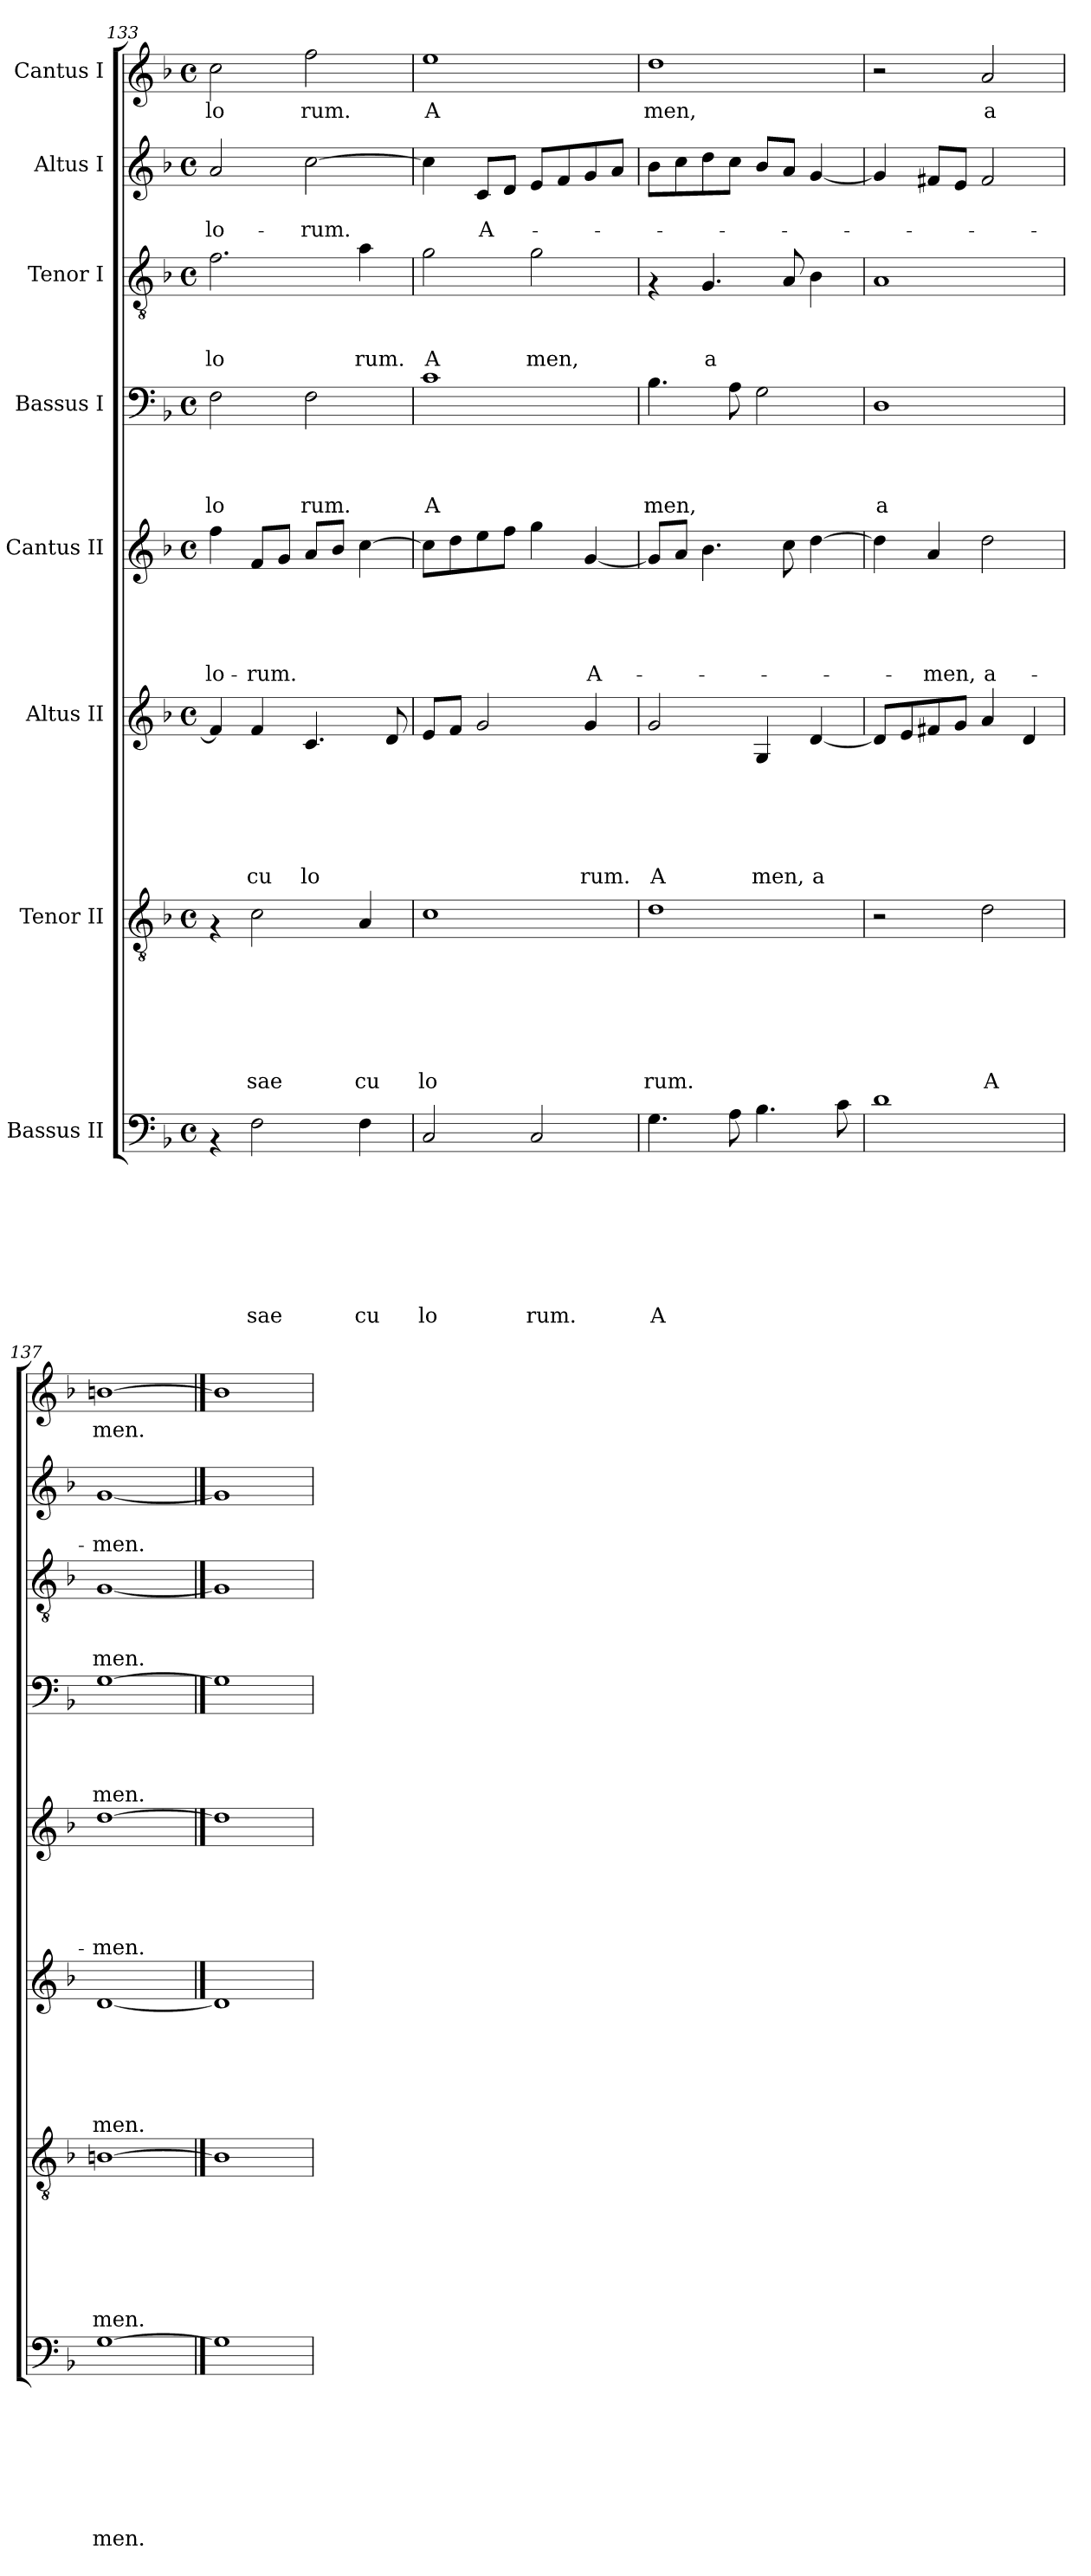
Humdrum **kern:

**kern	**text	**text	**text	**text	**text	**text	**text	**text	**kern	**text	**text	**text	**text	**text	**text	**text	**kern	**text	**text	**text	**text	**text	**text	**kern	**text	**text	**text	**text	**text	**kern	**text	**text	**text	**text	**kern	**text	**text	**text	**kern	**text	**text	**kern	**text
*part8	*part8	*part8	*part8	*part8	*part8	*part8	*part8	*part8	*part7	*part7	*part7	*part7	*part7	*part7	*part7	*part7	*part6	*part6	*part6	*part6	*part6	*part6	*part6	*part5	*part5	*part5	*part5	*part5	*part5	*part4	*part4	*part4	*part4	*part4	*part3	*part3	*part3	*part3	*part2	*part2	*part2	*part1	*part1
*staff8	*staff8	*staff8	*staff8	*staff8	*staff8	*staff8	*staff8	*staff8	*staff7	*staff7	*staff7	*staff7	*staff7	*staff7	*staff7	*staff7	*staff6	*staff6	*staff6	*staff6	*staff6	*staff6	*staff6	*staff5	*staff5	*staff5	*staff5	*staff5	*staff5	*staff4	*staff4	*staff4	*staff4	*staff4	*staff3	*staff3	*staff3	*staff3	*staff2	*staff2	*staff2	*staff1	*staff1
*I"Bassus II	*	*	*	*	*	*	*	*	*I"Tenor II	*	*	*	*	*	*	*	*I"Altus II	*	*	*	*	*	*	*I"Cantus II	*	*	*	*	*	*I"Bassus I	*	*	*	*	*I"Tenor I	*	*	*	*I"Altus I	*	*	*I"Cantus I	*
*clefF4	*	*	*	*	*	*	*	*	*clefGv2	*	*	*	*	*	*	*	*clefG2	*	*	*	*	*	*	*clefG2	*	*	*	*	*	*clefF4	*	*	*	*	*clefGv2	*	*	*	*clefG2	*	*	*clefG2	*
*k[b-]	*	*	*	*	*	*	*	*	*k[b-]	*	*	*	*	*	*	*	*k[b-]	*	*	*	*	*	*	*k[b-]	*	*	*	*	*	*k[b-]	*	*	*	*	*k[b-]	*	*	*	*k[b-]	*	*	*k[b-]	*
*F:	*	*	*	*	*	*	*	*	*F:	*	*	*	*	*	*	*	*F:	*	*	*	*	*	*	*F:	*	*	*	*	*	*F:	*	*	*	*	*F:	*	*	*	*F:	*	*	*F:	*
*M4/4	*	*	*	*	*	*	*	*	*M4/4	*	*	*	*	*	*	*	*M4/4	*	*	*	*	*	*	*M4/4	*	*	*	*	*	*M4/4	*	*	*	*	*M4/4	*	*	*	*M4/4	*	*	*M4/4	*
*met(c)	*	*	*	*	*	*	*	*	*met(c)	*	*	*	*	*	*	*	*met(c)	*	*	*	*	*	*	*met(c)	*	*	*	*	*	*met(c)	*	*	*	*	*met(c)	*	*	*	*met(c)	*	*	*met(c)	*
=133	=133	=133	=133	=133	=133	=133	=133	=133	=133	=133	=133	=133	=133	=133	=133	=133	=133	=133	=133	=133	=133	=133	=133	=133	=133	=133	=133	=133	=133	=133	=133	=133	=133	=133	=133	=133	=133	=133	=133	=133	=133	=133	=133
!	!	!	!	!	!	!	!	!	!	!	!	!	!	!	!	!	!	!	!	!	!	!	!	!	!	!	!	!	!LO:LY:b	!	!	!	!	!LO:LY:b	!	!	!	!LO:LY:b	!	!	!LO:LY:b	!	!LO:LY:b
4rAA	.	.	.	.	.	.	.	.	4rF	.	.	.	.	.	.	.	4f/]	.	.	.	.	.	.	4ff\	.	.	.	.	-lo-	2F\	.	.	.	lo	2.f\	.	.	lo	2a/	.	-lo-	2cc\	lo
!	!	!	!	!	!	!	!	!LO:LY:b	!	!	!	!	!	!	!	!LO:LY:b	!	!	!	!	!	!	!LO:LY:b	!	!	!	!	!	!LO:LY:b	!	!	!	!	!	!	!	!	!	!	!	!	!	!
2F\	.	.	.	.	.	.	.	sae	2c\	.	.	.	.	.	.	sae	4f/	.	.	.	.	.	cu	8f/L	.	.	.	.	-rum.	.	.	.	.	.	.	.	.	.	.	.	.	.	.
.	.	.	.	.	.	.	.	.	.	.	.	.	.	.	.	.	.	.	.	.	.	.	.	8g/J	.	.	.	.	.	.	.	.	.	.	.	.	.	.	.	.	.	.	.
!	!	!	!	!	!	!	!	!	!	!	!	!	!	!	!	!	!	!	!	!	!	!	!LO:LY:b	!	!	!	!	!	!	!	!	!	!	!LO:LY:b	!	!	!	!	!	!	!LO:LY:b	!	!LO:LY:b
.	.	.	.	.	.	.	.	.	.	.	.	.	.	.	.	.	4.c/	.	.	.	.	.	lo	8a/L	.	.	.	.	.	2F\	.	.	.	rum.	.	.	.	.	[>2cc\	.	-rum.	2ff\	rum.
.	.	.	.	.	.	.	.	.	.	.	.	.	.	.	.	.	.	.	.	.	.	.	.	8b-/J	.	.	.	.	.	.	.	.	.	.	.	.	.	.	.	.	.	.	.
!	!	!	!	!	!	!	!	!LO:LY:b	!	!	!	!	!	!	!	!LO:LY:b	!	!	!	!	!	!	!	!	!	!	!	!	!	!	!	!	!	!	!	!	!	!LO:LY:b	!	!	!	!	!
4F\	.	.	.	.	.	.	.	cu	4A/	.	.	.	.	.	.	cu	.	.	.	.	.	.	.	[>4cc\	.	.	.	.	.	.	.	.	.	.	4a\	.	.	rum.	.	.	.	.	.
.	.	.	.	.	.	.	.	.	.	.	.	.	.	.	.	.	8d/	.	.	.	.	.	.	.	.	.	.	.	.	.	.	.	.	.	.	.	.	.	.	.	.	.	.
=134	=134	=134	=134	=134	=134	=134	=134	=134	=134	=134	=134	=134	=134	=134	=134	=134	=134	=134	=134	=134	=134	=134	=134	=134	=134	=134	=134	=134	=134	=134	=134	=134	=134	=134	=134	=134	=134	=134	=134	=134	=134	=134	=134
!	!	!	!	!	!	!	!	!LO:LY:b	!	!	!	!	!	!	!	!LO:LY:b	!	!	!	!	!	!	!	!	!	!	!	!	!	!	!	!	!	!LO:LY:b	!	!	!	!LO:LY:b	!	!	!	!	!LO:LY:b
2C/	.	.	.	.	.	.	.	lo	1c	.	.	.	.	.	.	lo	8e/L	.	.	.	.	.	.	8cc\L]	.	.	.	.	.	1c	.	.	.	A	2g\	.	.	A	4cc\]	.	.	1ee	A
.	.	.	.	.	.	.	.	.	.	.	.	.	.	.	.	.	8f/J	.	.	.	.	.	.	8dd\	.	.	.	.	.	.	.	.	.	.	.	.	.	.	.	.	.	.	.
!	!	!	!	!	!	!	!	!	!	!	!	!	!	!	!	!	!	!	!	!	!	!	!	!	!	!	!	!	!	!	!	!	!	!	!	!	!	!	!	!	!LO:LY:b	!	!
.	.	.	.	.	.	.	.	.	.	.	.	.	.	.	.	.	2g/	.	.	.	.	.	.	8ee\	.	.	.	.	.	.	.	.	.	.	.	.	.	.	8c/L	.	A-	.	.
.	.	.	.	.	.	.	.	.	.	.	.	.	.	.	.	.	.	.	.	.	.	.	.	8ff\J	.	.	.	.	.	.	.	.	.	.	.	.	.	.	8d/J	.	.	.	.
!	!	!	!	!	!	!	!	!LO:LY:b	!	!	!	!	!	!	!	!	!	!	!	!	!	!	!	!	!	!	!	!	!	!	!	!	!	!	!	!	!	!LO:LY:b	!	!	!	!	!
2C/	.	.	.	.	.	.	.	rum.	.	.	.	.	.	.	.	.	.	.	.	.	.	.	.	4gg\	.	.	.	.	.	.	.	.	.	.	2g\	.	.	men,	8e/L	.	.	.	.
.	.	.	.	.	.	.	.	.	.	.	.	.	.	.	.	.	.	.	.	.	.	.	.	.	.	.	.	.	.	.	.	.	.	.	.	.	.	.	8f/	.	.	.	.
!	!	!	!	!	!	!	!	!	!	!	!	!	!	!	!	!	!	!	!	!	!	!	!LO:LY:b	!	!	!	!	!	!LO:LY:b	!	!	!	!	!	!	!	!	!	!	!	!	!	!
.	.	.	.	.	.	.	.	.	.	.	.	.	.	.	.	.	4g/	.	.	.	.	.	rum.	[<4g/	.	.	.	.	A-	.	.	.	.	.	.	.	.	.	8g/	.	.	.	.
.	.	.	.	.	.	.	.	.	.	.	.	.	.	.	.	.	.	.	.	.	.	.	.	.	.	.	.	.	.	.	.	.	.	.	.	.	.	.	8a/J	.	.	.	.
=135	=135	=135	=135	=135	=135	=135	=135	=135	=135	=135	=135	=135	=135	=135	=135	=135	=135	=135	=135	=135	=135	=135	=135	=135	=135	=135	=135	=135	=135	=135	=135	=135	=135	=135	=135	=135	=135	=135	=135	=135	=135	=135	=135
!	!	!	!	!	!	!	!	!LO:LY:b	!	!	!	!	!	!	!	!LO:LY:b	!	!	!	!	!	!	!LO:LY:b	!	!	!	!	!	!	!	!	!	!	!LO:LY:b	!	!	!	!	!	!	!	!	!LO:LY:b
4.G\	.	.	.	.	.	.	.	A	1d	.	.	.	.	.	.	rum.	2g/	.	.	.	.	.	A	8g/L]	.	.	.	.	.	4.B-\	.	.	.	men,	4rF	.	.	.	8b-\L	.	.	1dd	men,
.	.	.	.	.	.	.	.	.	.	.	.	.	.	.	.	.	.	.	.	.	.	.	.	8a/J	.	.	.	.	.	.	.	.	.	.	.	.	.	.	8cc\	.	.	.	.
!	!	!	!	!	!	!	!	!	!	!	!	!	!	!	!	!	!	!	!	!	!	!	!	!	!	!	!	!	!	!	!	!	!	!	!	!	!	!LO:LY:b	!	!	!	!	!
.	.	.	.	.	.	.	.	.	.	.	.	.	.	.	.	.	.	.	.	.	.	.	.	4.b-\	.	.	.	.	.	.	.	.	.	.	4.G/	.	.	a	8dd\	.	.	.	.
8A\	.	.	.	.	.	.	.	.	.	.	.	.	.	.	.	.	.	.	.	.	.	.	.	.	.	.	.	.	.	8A\	.	.	.	.	.	.	.	.	8cc\J	.	.	.	.
!	!	!	!	!	!	!	!	!	!	!	!	!	!	!	!	!	!	!	!	!	!	!	!LO:LY:b	!	!	!	!	!	!	!	!	!	!	!	!	!	!	!	!	!	!	!	!
4.B-\	.	.	.	.	.	.	.	.	.	.	.	.	.	.	.	.	4G/	.	.	.	.	.	men,	.	.	.	.	.	.	2G\	.	.	.	.	.	.	.	.	8b-/L	.	.	.	.
.	.	.	.	.	.	.	.	.	.	.	.	.	.	.	.	.	.	.	.	.	.	.	.	8cc\	.	.	.	.	.	.	.	.	.	.	8A/	.	.	.	8a/J	.	.	.	.
!	!	!	!	!	!	!	!	!	!	!	!	!	!	!	!	!	!	!	!	!	!	!	!LO:LY:b	!	!	!	!	!	!	!	!	!	!	!	!	!	!	!	!	!	!	!	!
.	.	.	.	.	.	.	.	.	.	.	.	.	.	.	.	.	[<4d/	.	.	.	.	.	a	[>4dd\	.	.	.	.	.	.	.	.	.	.	4B-\	.	.	.	[<4g/	.	.	.	.
8c\	.	.	.	.	.	.	.	.	.	.	.	.	.	.	.	.	.	.	.	.	.	.	.	.	.	.	.	.	.	.	.	.	.	.	.	.	.	.	.	.	.	.	.
=136	=136	=136	=136	=136	=136	=136	=136	=136	=136	=136	=136	=136	=136	=136	=136	=136	=136	=136	=136	=136	=136	=136	=136	=136	=136	=136	=136	=136	=136	=136	=136	=136	=136	=136	=136	=136	=136	=136	=136	=136	=136	=136	=136
!	!	!	!	!	!	!	!	!	!	!	!	!	!	!	!	!	!	!	!	!	!	!	!	!	!	!	!	!	!	!	!	!	!	!LO:LY:b	!	!	!	!	!	!	!	!	!
1d	.	.	.	.	.	.	.	.	2r	.	.	.	.	.	.	.	8d/L]	.	.	.	.	.	.	4dd\]	.	.	.	.	.	1D	.	.	.	a	1A	.	.	.	4g/]	.	.	2r	.
.	.	.	.	.	.	.	.	.	.	.	.	.	.	.	.	.	8e/	.	.	.	.	.	.	.	.	.	.	.	.	.	.	.	.	.	.	.	.	.	.	.	.	.	.
!	!	!	!	!	!	!	!	!	!	!	!	!	!	!	!	!	!	!	!	!	!	!	!	!	!	!	!	!	!LO:LY:b	!	!	!	!	!	!	!	!	!	!	!	!	!	!
.	.	.	.	.	.	.	.	.	.	.	.	.	.	.	.	.	8f#X/	.	.	.	.	.	.	4a/	.	.	.	.	-men,	.	.	.	.	.	.	.	.	.	8f#X/L	.	.	.	.
.	.	.	.	.	.	.	.	.	.	.	.	.	.	.	.	.	8g/J	.	.	.	.	.	.	.	.	.	.	.	.	.	.	.	.	.	.	.	.	.	8e/J	.	.	.	.
!	!	!	!	!	!	!	!	!	!	!	!	!	!	!	!	!LO:LY:b	!	!	!	!	!	!	!	!	!	!	!	!	!LO:LY:b	!	!	!	!	!	!	!	!	!	!	!	!	!	!LO:LY:b
.	.	.	.	.	.	.	.	.	2d\	.	.	.	.	.	.	A	4a/	.	.	.	.	.	.	2dd\	.	.	.	.	a-	.	.	.	.	.	.	.	.	.	2f#/	.	.	2a/	a
.	.	.	.	.	.	.	.	.	.	.	.	.	.	.	.	.	4d/	.	.	.	.	.	.	.	.	.	.	.	.	.	.	.	.	.	.	.	.	.	.	.	.	.	.
=137	=137	=137	=137	=137	=137	=137	=137	=137	=137	=137	=137	=137	=137	=137	=137	=137	=137	=137	=137	=137	=137	=137	=137	=137	=137	=137	=137	=137	=137	=137	=137	=137	=137	=137	=137	=137	=137	=137	=137	=137	=137	=137	=137
!	!	!	!	!	!	!	!	!LO:LY:b	!	!	!	!	!	!	!	!LO:LY:b	!	!	!	!	!	!	!LO:LY:b	!	!	!	!	!	!LO:LY:b	!	!	!	!	!LO:LY:b	!	!	!	!LO:LY:b	!	!	!LO:LY:b	!	!LO:LY:b
[1G	.	.	.	.	.	.	.	men.	[1Bn	.	.	.	.	.	.	men.	[1d	.	.	.	.	.	men.	[1dd	.	.	.	.	-men.	[1G	.	.	.	men.	[1G	.	.	men.	[1g	.	-men.	[1bn	men.
==138	==138	==138	==138	==138	==138	==138	==138	==138	==138	==138	==138	==138	==138	==138	==138	==138	==138	==138	==138	==138	==138	==138	==138	==138	==138	==138	==138	==138	==138	==138	==138	==138	==138	==138	==138	==138	==138	==138	==138	==138	==138	==138	==138
1G]	.	.	.	.	.	.	.	.	1B]	.	.	.	.	.	.	.	1d]	.	.	.	.	.	.	1dd]	.	.	.	.	.	1G]	.	.	.	.	1G]	.	.	.	1g]	.	.	1b]	.
=	=	=	=	=	=	=	=	=	=	=	=	=	=	=	=	=	=	=	=	=	=	=	=	=	=	=	=	=	=	=	=	=	=	=	=	=	=	=	=	=	=	=	=
*-	*-	*-	*-	*-	*-	*-	*-	*-	*-	*-	*-	*-	*-	*-	*-	*-	*-	*-	*-	*-	*-	*-	*-	*-	*-	*-	*-	*-	*-	*-	*-	*-	*-	*-	*-	*-	*-	*-	*-	*-	*-	*-	*-
